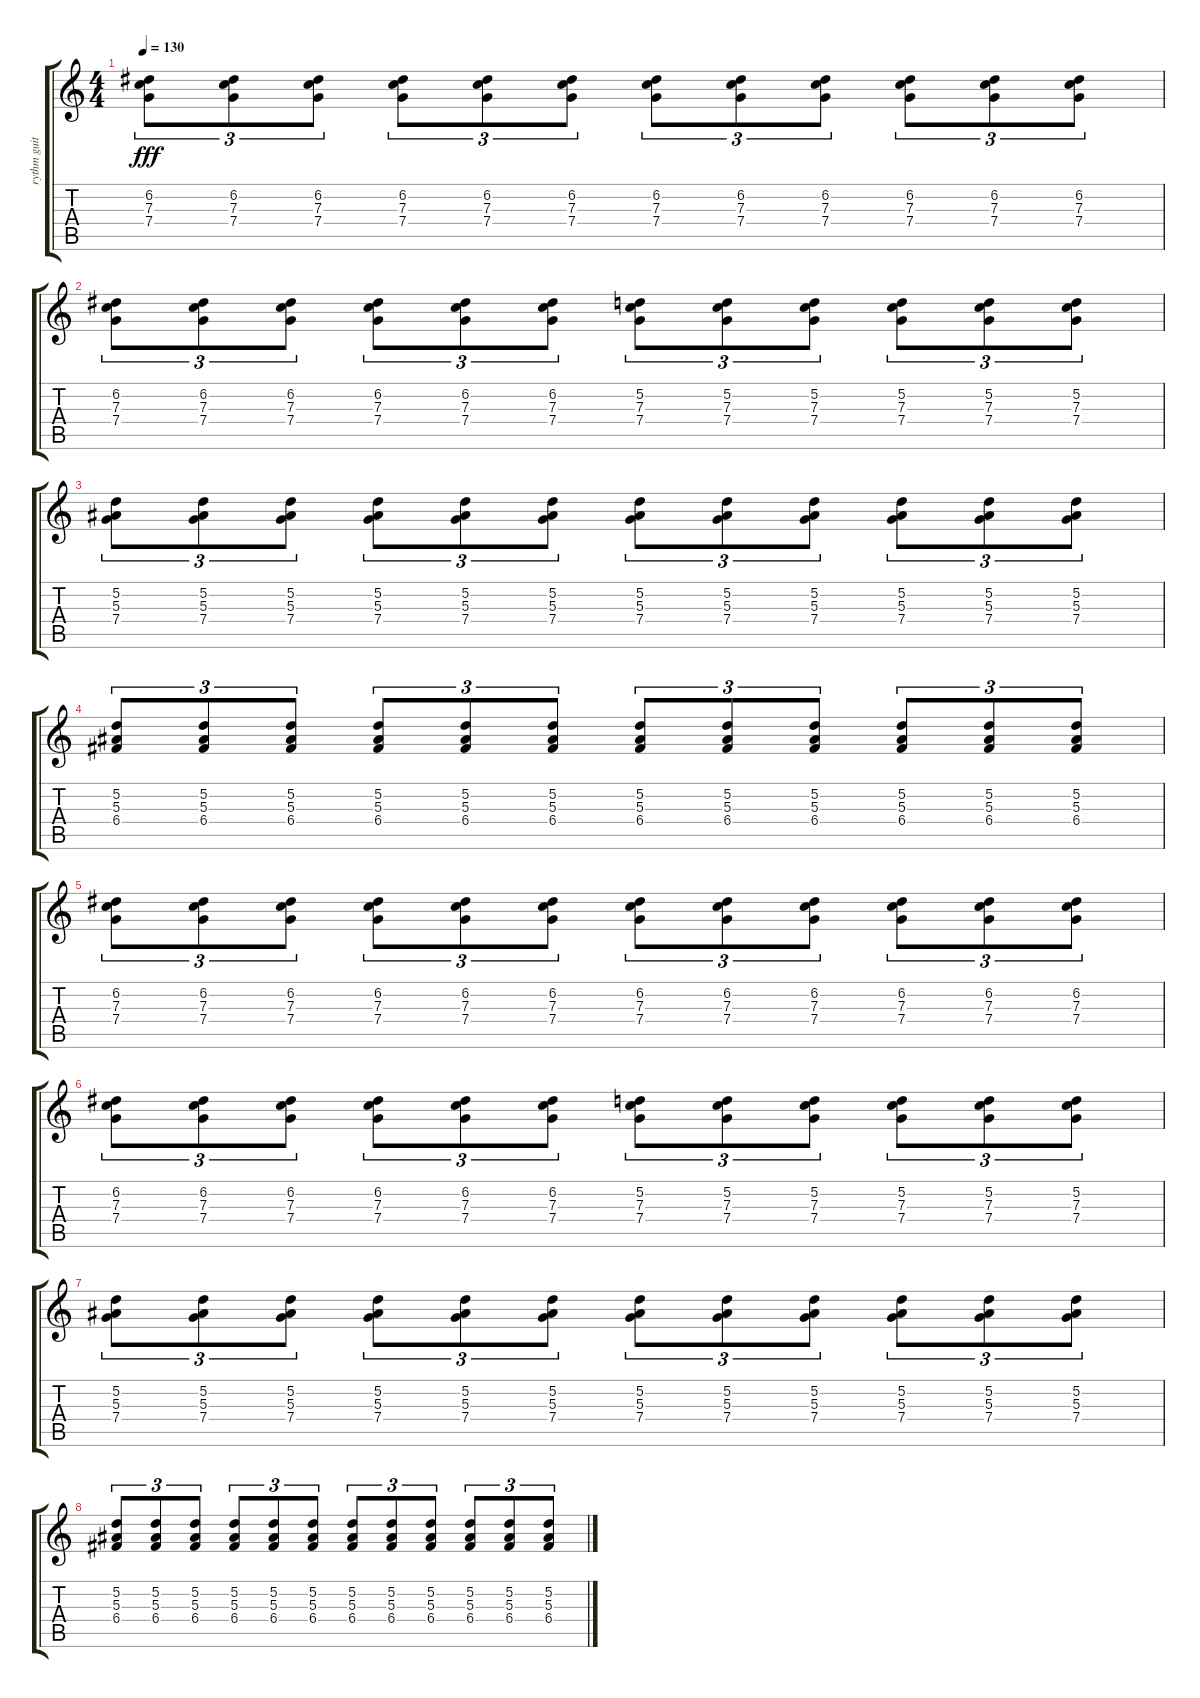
\track ("rythm guitar" "rythm guit") {instrument distortionguitar}
\staff {score tabs}
\tuning (D4 A3 F3 C3 G2 C2) {hide}
\ts (4 4)
\tempo 130
\clef g2
\ks c
(6.2 7.3 7.4).8{tu (3 2) dy fff} (6.2 7.3 7.4).8{tu (3 2)} (6.2 7.3 7.4).8{tu (3 2)} (6.2 7.3 7.4).8{tu (3 2)} (6.2 7.3 7.4).8{tu (3 2)} (6.2 7.3 7.4).8{tu (3 2)} (6.2 7.3 7.4).8{tu (3 2)} (6.2 7.3 7.4).8{tu (3 2)} (6.2 7.3 7.4).8{tu (3 2)} (6.2 7.3 7.4).8{tu (3 2)} (6.2 7.3 7.4).8{tu (3 2)} (6.2 7.3 7.4).8{tu (3 2)} |
(6.2 7.3 7.4).8{tu (3 2)} (6.2 7.3 7.4).8{tu (3 2)} (6.2 7.3 7.4).8{tu (3 2)} (6.2 7.3 7.4).8{tu (3 2)} (6.2 7.3 7.4).8{tu (3 2)} (6.2 7.3 7.4).8{tu (3 2)} (5.2 7.3 7.4).8{tu (3 2)} (5.2 7.3 7.4).8{tu (3 2)} (5.2 7.3 7.4).8{tu (3 2)} (5.2 7.3 7.4).8{tu (3 2)} (5.2 7.3 7.4).8{tu (3 2)} (5.2 7.3 7.4).8{tu (3 2)} |
(5.2 5.3 7.4).8{tu (3 2)} (5.2 5.3 7.4).8{tu (3 2)} (5.2 5.3 7.4).8{tu (3 2)} (5.2 5.3 7.4).8{tu (3 2)} (5.2 5.3 7.4).8{tu (3 2)} (5.2 5.3 7.4).8{tu (3 2)} (5.2 5.3 7.4).8{tu (3 2)} (5.2 5.3 7.4).8{tu (3 2)} (5.2 5.3 7.4).8{tu (3 2)} (5.2 5.3 7.4).8{tu (3 2)} (5.2 5.3 7.4).8{tu (3 2)} (5.2 5.3 7.4).8{tu (3 2)} |
(5.2 5.3 6.4).8{tu (3 2)} (5.2 5.3 6.4).8{tu (3 2)} (5.2 5.3 6.4).8{tu (3 2)} (5.2 5.3 6.4).8{tu (3 2)} (5.2 5.3 6.4).8{tu (3 2)} (5.2 5.3 6.4).8{tu (3 2)} (5.2 5.3 6.4).8{tu (3 2)} (5.2 5.3 6.4).8{tu (3 2)} (5.2 5.3 6.4).8{tu (3 2)} (5.2 5.3 6.4).8{tu (3 2)} (5.2 5.3 6.4).8{tu (3 2)} (5.2 5.3 6.4).8{tu (3 2)} |
(6.2 7.3 7.4).8{tu (3 2)} (6.2 7.3 7.4).8{tu (3 2)} (6.2 7.3 7.4).8{tu (3 2)} (6.2 7.3 7.4).8{tu (3 2)} (6.2 7.3 7.4).8{tu (3 2)} (6.2 7.3 7.4).8{tu (3 2)} (6.2 7.3 7.4).8{tu (3 2)} (6.2 7.3 7.4).8{tu (3 2)} (6.2 7.3 7.4).8{tu (3 2)} (6.2 7.3 7.4).8{tu (3 2)} (6.2 7.3 7.4).8{tu (3 2)} (6.2 7.3 7.4).8{tu (3 2)} |
(6.2 7.3 7.4).8{tu (3 2)} (6.2 7.3 7.4).8{tu (3 2)} (6.2 7.3 7.4).8{tu (3 2)} (6.2 7.3 7.4).8{tu (3 2)} (6.2 7.3 7.4).8{tu (3 2)} (6.2 7.3 7.4).8{tu (3 2)} (5.2 7.3 7.4).8{tu (3 2)} (5.2 7.3 7.4).8{tu (3 2)} (5.2 7.3 7.4).8{tu (3 2)} (5.2 7.3 7.4).8{tu (3 2)} (5.2 7.3 7.4).8{tu (3 2)} (5.2 7.3 7.4).8{tu (3 2)} |
(5.2 5.3 7.4).8{tu (3 2)} (5.2 5.3 7.4).8{tu (3 2)} (5.2 5.3 7.4).8{tu (3 2)} (5.2 5.3 7.4).8{tu (3 2)} (5.2 5.3 7.4).8{tu (3 2)} (5.2 5.3 7.4).8{tu (3 2)} (5.2 5.3 7.4).8{tu (3 2)} (5.2 5.3 7.4).8{tu (3 2)} (5.2 5.3 7.4).8{tu (3 2)} (5.2 5.3 7.4).8{tu (3 2)} (5.2 5.3 7.4).8{tu (3 2)} (5.2 5.3 7.4).8{tu (3 2)} |
(5.2 5.3 6.4).8{tu (3 2)} (5.2 5.3 6.4).8{tu (3 2)} (5.2 5.3 6.4).8{tu (3 2)} (5.2 5.3 6.4).8{tu (3 2)} (5.2 5.3 6.4).8{tu (3 2)} (5.2 5.3 6.4).8{tu (3 2)} (5.2 5.3 6.4).8{tu (3 2)} (5.2 5.3 6.4).8{tu (3 2)} (5.2 5.3 6.4).8{tu (3 2)} (5.2 5.3 6.4).8{tu (3 2)} (5.2 5.3 6.4).8{tu (3 2)} (5.2 5.3 6.4).8{tu (3 2)}
